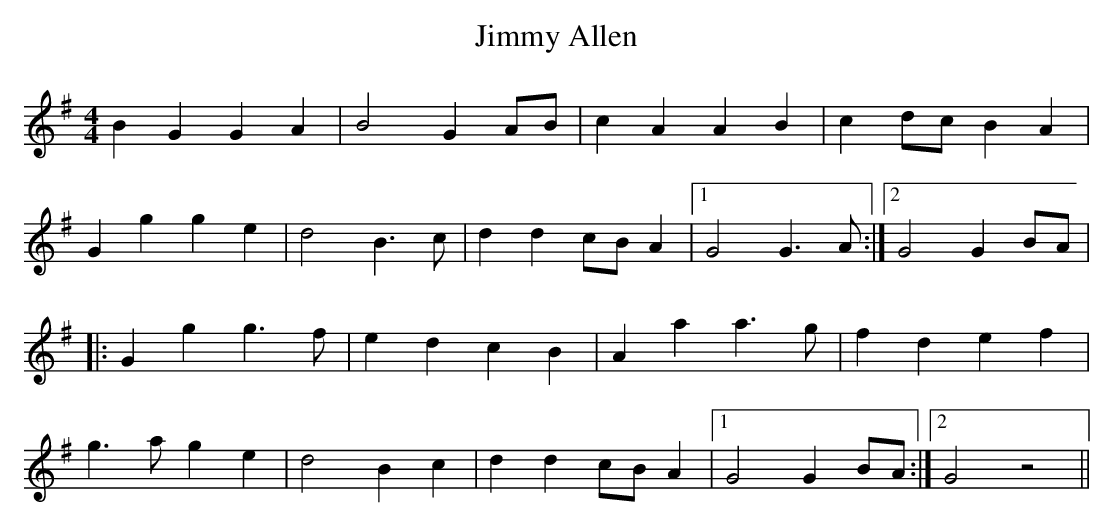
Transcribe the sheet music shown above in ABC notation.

X:1
T:Jimmy Allen
L:1/8
M:4/4
K:G major
B2G2G2A2|B4G2AB|c2A2A2B2|c2dc B2A2|
G2g2g2e2|d4B3c|d2d2cB A2|[1G4G3A:|[2G4G2BA|
|:G2g2g3f|e2d2c2B2|A2a2a3g|f2d2e2f2|
g3a g2e2|d4B2c2|d2d2cB A2|[1G4G2BA:|[2G4z4||
